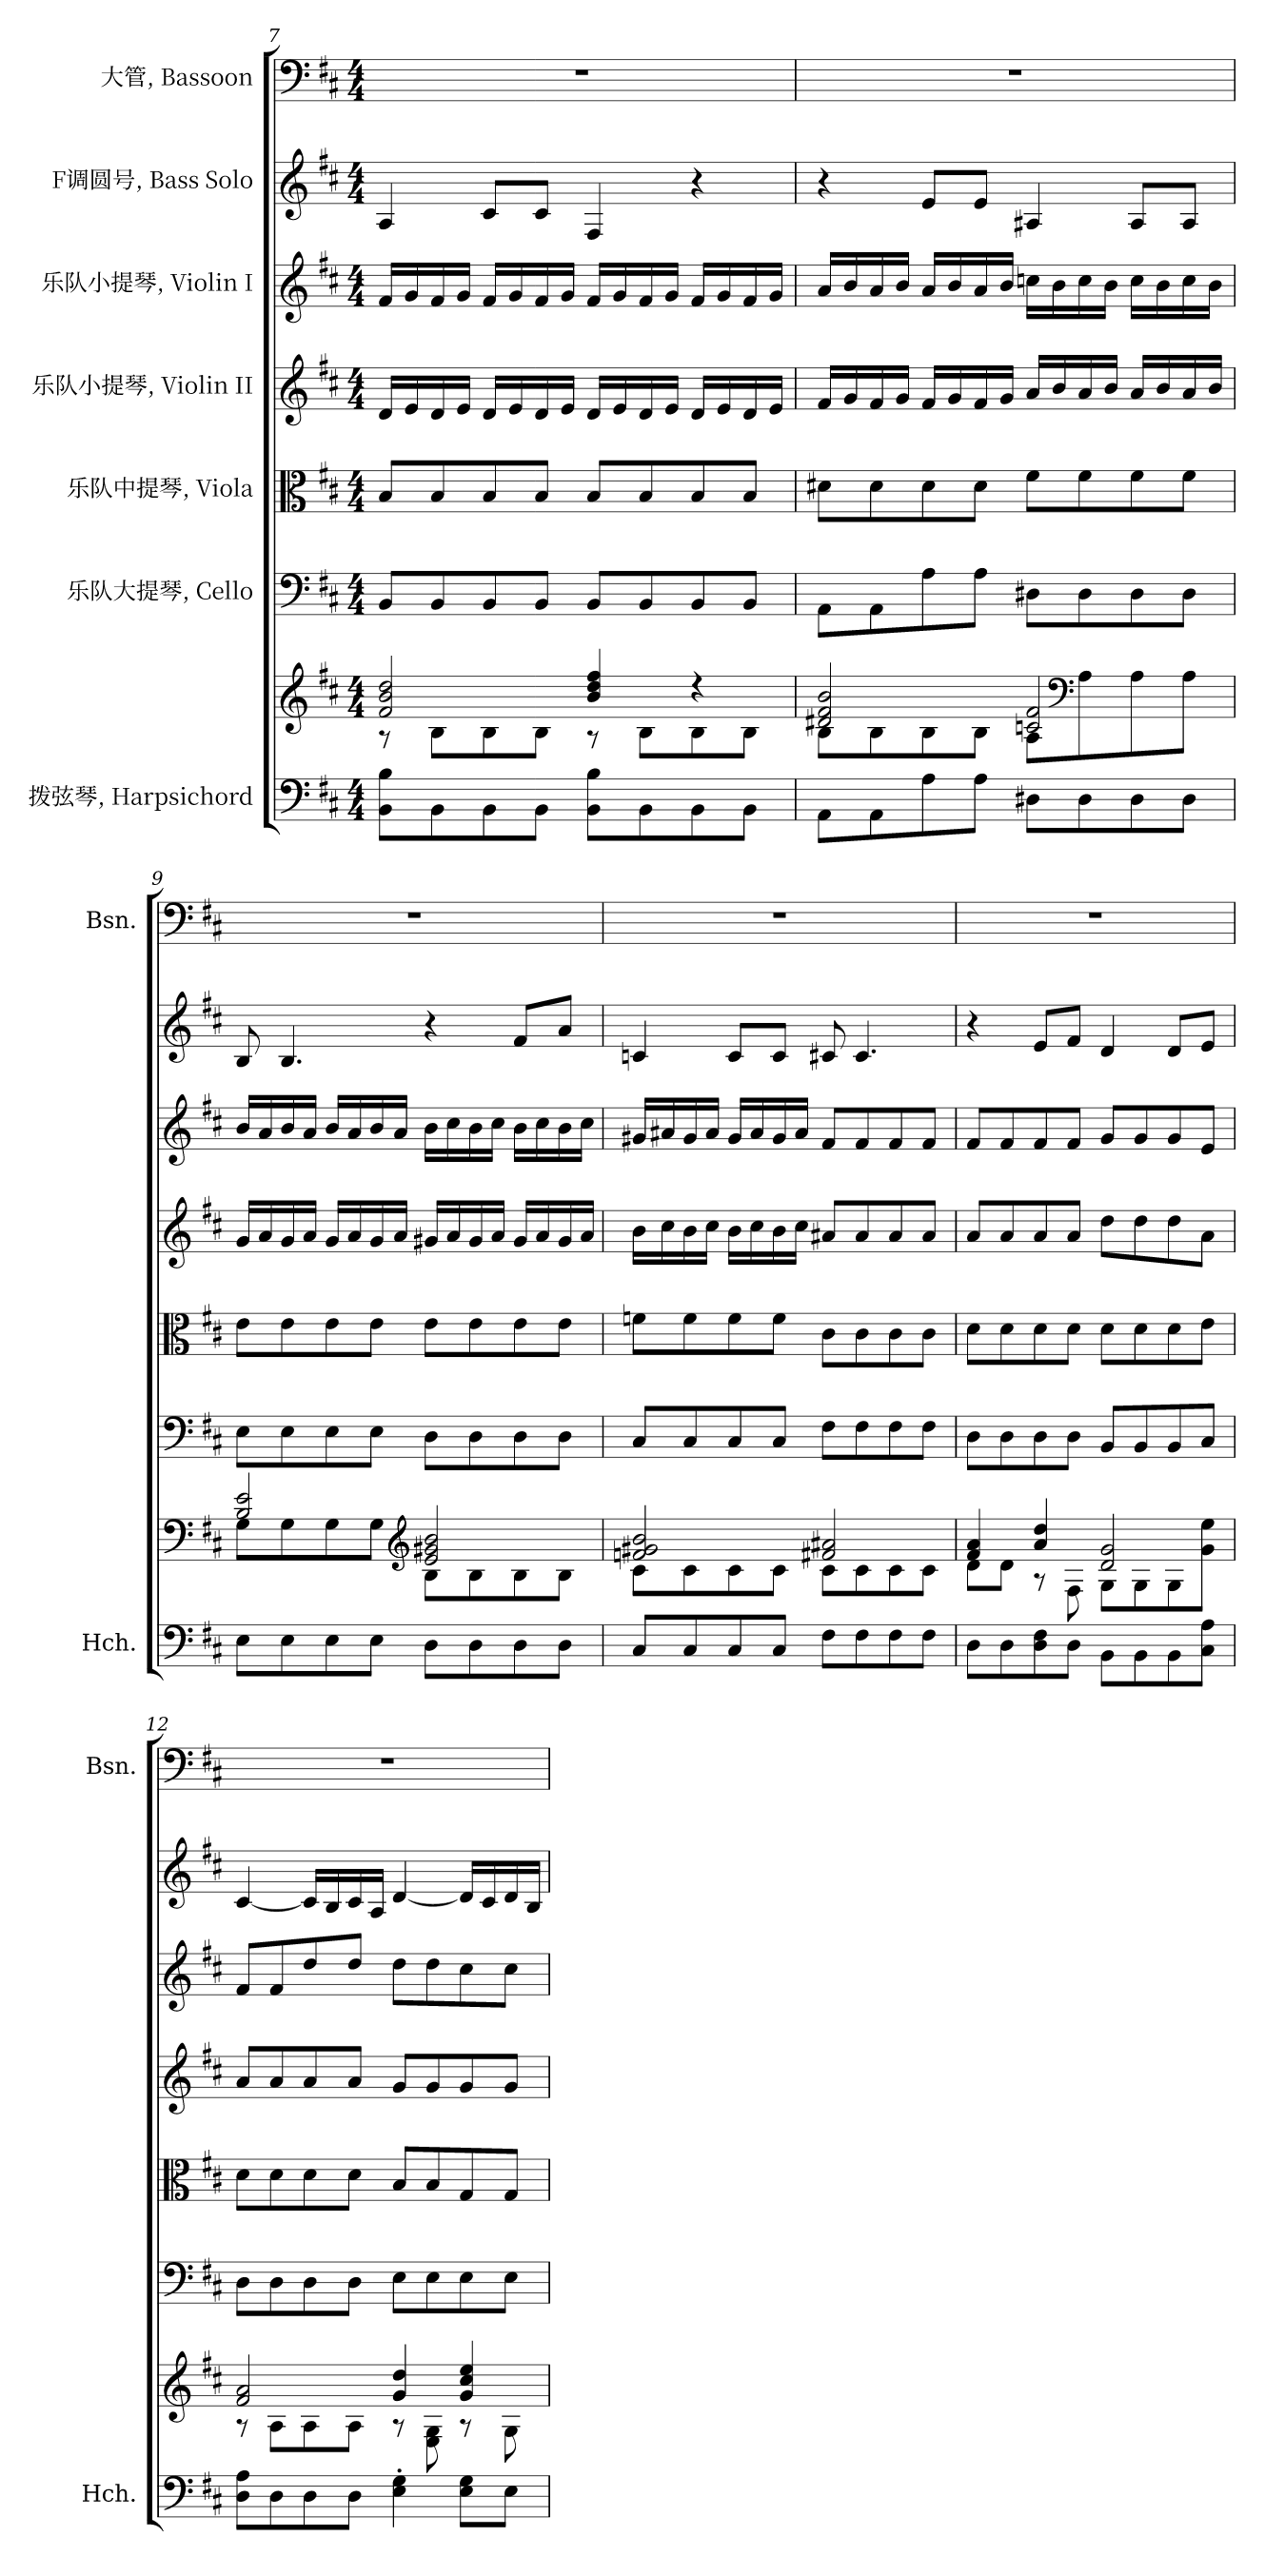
**kern	**kern	**kern	**kern	**kern	**kern	**kern	**kern
*part7	*part7	*part6	*part5	*part4	*part3	*part2	*part1
*staff8	*staff7	*staff6	*staff5	*staff4	*staff3	*staff2	*staff1
*I"拨弦琴, Harpsichord	*	*I"乐队大提琴, Cello	*I"乐队中提琴, Viola	*I"乐队小提琴, Violin II	*I"乐队小提琴, Violin I	*I"F调圆号, Bass Solo	*I"大管, Bassoon
*I'Hch.	*	*	*	*	*	*	*I'Bsn.
*clefF4	*clefG2	*clefF4	*clefC3	*clefG2	*clefG2	*clefG2	*clefF4
*	*	*	*	*	*	*ITrd4c7	*
*k[f#c#]	*k[f#c#]	*k[f#c#]	*k[f#c#]	*k[f#c#]	*k[f#c#]	*k[f#]	*k[f#c#]
*M4/4	*M4/4	*M4/4	*M4/4	*M4/4	*M4/4	*M4/4	*M4/4
=7	=7	=7	=7	=7	=7	=7	=7
*	*^	*	*	*	*	*	*
8BB\ 8B\L	2f#/ 2b/ 2dd/	8r	8BB/L	8B/L	16d/LL	16f#/LL	4D/	1r
.	.	.	.	.	16e/	16g/	.	.
8BB\	.	8B\L	8BB/	8B/	16d/	16f#/	.	.
.	.	.	.	.	16e/JJ	16g/JJ	.	.
8BB\	.	8B\	8BB/	8B/	16d/LL	16f#/LL	8F#/L	.
.	.	.	.	.	16e/	16g/	.	.
8BB\J	.	8B\J	8BB/J	8B/J	16d/	16f#/	8F#/J	.
.	.	.	.	.	16e/JJ	16g/JJ	.	.
8BB\ 8B\L	4b/ 4dd/ 4ff#/	8r	8BB/L	8B/L	16d/LL	16f#/LL	4BB/	.
.	.	.	.	.	16e/	16g/	.	.
8BB\	.	8B\L	8BB/	8B/	16d/	16f#/	.	.
.	.	.	.	.	16e/JJ	16g/JJ	.	.
8BB\	4r	8B\	8BB/	8B/	16d/LL	16f#/LL	4r	.
.	.	.	.	.	16e/	16g/	.	.
8BB\J	.	8B\J	8BB/J	8B/J	16d/	16f#/	.	.
.	.	.	.	.	16e/JJ	16g/JJ	.	.
!!LO:PB:g=z
=8	=8	=8	=8	=8	=8	=8	=8	=8
8AA\L	2d#X/ 2f#/ 2b/	8B\L	8AA\L	8d#X\L	16f#/LL	16a/LL	4r	1r
.	.	.	.	.	16g/	16b/	.	.
8AA\	.	8B\	8AA\	8d#\	16f#/	16a/	.	.
.	.	.	.	.	16g/JJ	16b/JJ	.	.
8A\	.	8B\	8A\	8d#\	16f#/LL	16a/LL	8A/L	.
.	.	.	.	.	16g/	16b/	.	.
8A\J	.	8B\J	8A\J	8d#\J	16f#/	16a/	8A/J	.
.	.	.	.	.	16g/JJ	16b/JJ	.	.
8D#X\L	2cn/ 2f#/	8A\L	8D#X\L	8f#\L	16a/LL	16ccn\LL	4D#X/	.
.	.	.	.	.	16b/	16b\	.	.
*	*clefF4	*	*	*	*	*	*	*
8D#\	.	8A\	8D#\	8f#\	16a/	16cc\	.	.
.	.	.	.	.	16b/JJ	16b\JJ	.	.
8D#\	.	8A\	8D#\	8f#\	16a/LL	16cc\LL	8D#/L	.
.	.	.	.	.	16b/	16b\	.	.
8D#\J	.	8A\J	8D#\J	8f#\J	16a/	16cc\	8D#/J	.
.	.	.	.	.	16b/JJ	16b\JJ	.	.
=9	=9	=9	=9	=9	=9	=9	=9	=9
8E\L	2B/ 2e/	8G\L	8E\L	8e\L	16g/LL	16b/LL	8E/	1r
.	.	.	.	.	16a/	16a/	.	.
8E\	.	8G\	8E\	8e\	16g/	16b/	4.E/	.
.	.	.	.	.	16a/JJ	16a/JJ	.	.
8E\	.	8G\	8E\	8e\	16g/LL	16b/LL	.	.
.	.	.	.	.	16a/	16a/	.	.
8E\J	.	8G\J	8E\J	8e\J	16g/	16b/	.	.
.	.	.	.	.	16a/JJ	16a/JJ	.	.
*	*clefG2	*	*	*	*	*	*	*
8D\L	2e/ 2g#X/ 2b/	8B\L	8D\L	8e\L	16g#X/LL	16b\LL	4r	.
.	.	.	.	.	16a/	16cc#\	.	.
8D\	.	8B\	8D\	8e\	16g#/	16b\	.	.
.	.	.	.	.	16a/JJ	16cc#\JJ	.	.
8D\	.	8B\	8D\	8e\	16g#/LL	16b\LL	8B/L	.
.	.	.	.	.	16a/	16cc#\	.	.
8D\J	.	8B\J	8D\J	8e\J	16g#/	16b\	8d/J	.
.	.	.	.	.	16a/JJ	16cc#\JJ	.	.
!!LO:PB:g=z
=10	=10	=10	=10	=10	=10	=10	=10	=10
8C#/L	2fn/ 2g#X/ 2b/	8c#\L	8C#/L	8fn\L	16b\LL	16g#X/LL	4Fn/	1r
.	.	.	.	.	16cc#\	16a#X/	.	.
8C#/	.	8c#\	8C#/	8f\	16b\	16g#/	.	.
.	.	.	.	.	16cc#\JJ	16a#/JJ	.	.
8C#/	.	8c#\	8C#/	8f\	16b\LL	16g#/LL	8F/L	.
.	.	.	.	.	16cc#\	16a#/	.	.
8C#/J	.	8c#\J	8C#/J	8f\J	16b\	16g#/	8F/J	.
.	.	.	.	.	16cc#\JJ	16a#/JJ	.	.
8F#\L	2f#X/ 2a#X/	8c#\L	8F#\L	8c#\L	8a#X/L	8f#/L	8F#X/	.
8F#\	.	8c#\	8F#\	8c#\	8a#/	8f#/	4.F#/	.
8F#\	.	8c#\	8F#\	8c#\	8a#/	8f#/	.	.
8F#\J	.	8c#\J	8F#\J	8c#\J	8a#/J	8f#/J	.	.
=11	=11	=11	=11	=11	=11	=11	=11	=11
8D\L	4f#/ 4a/	8d\L	8D\L	8d\L	8a/L	8f#/L	4r	1r
8D\	.	8d\J	8D\	8d\	8a/	8f#/	.	.
8D\ 8F#\	4a/ 4dd/	8r	8D\	8d\	8a/	8f#/	8A/L	.
8D\J	.	8F#\	8D\J	8d\J	8a/J	8f#/J	8B/J	.
8BB\L	2d/ 2g/	8G\L	8BB/L	8d\L	8dd\L	8g/L	4G/	.
8BB\	.	8G\	8BB/	8d\	8dd\	8g/	.	.
8BB\	.	8G\	8BB/	8d\	8dd\	8g/	8G/L	.
8C#\ 8A\J	.	8g\ 8ee\J	8C#/J	8e\J	8a\J	8e/J	8A/J	.
=12	=12	=12	=12	=12	=12	=12	=12	=12
8D\ 8A\L	2f#/ 2a/	8r	8D\L	8d\L	8a/L	8f#/L	[4F#/	1r
8D\	.	8A\L	8D\	8d\	8a/	8f#/	.	.
8D\	.	8A\	8D\	8d\	8a/	8dd/	16F#/LL]	.
.	.	.	.	.	.	.	16E/	.
8D\J	.	8A\J	8D\J	8d\J	8a/J	8dd/J	16F#/	.
.	.	.	.	.	.	.	16D/JJ	.
4E\' 4G\'	4g/ 4dd/	8r	8E\L	8B/L	8g/L	8dd\L	[4G/	.
.	.	8E\ 8G\	8E\	8B/	8g/	8dd\	.	.
8E\ 8G\L	4g/ 4cc#/ 4ee/	8r	8E\	8G/	8g/	8cc#\	16G/LL]	.
.	.	.	.	.	.	.	16F#/	.
8E\J	.	8G\	8E\J	8G/J	8g/J	8cc#\J	16G/	.
.	.	.	.	.	.	.	16E/JJ	.
*	*v	*v	*	*	*	*	*	*
=	=	=	=	=	=	=	=
*-	*-	*-	*-	*-	*-	*-	*-
